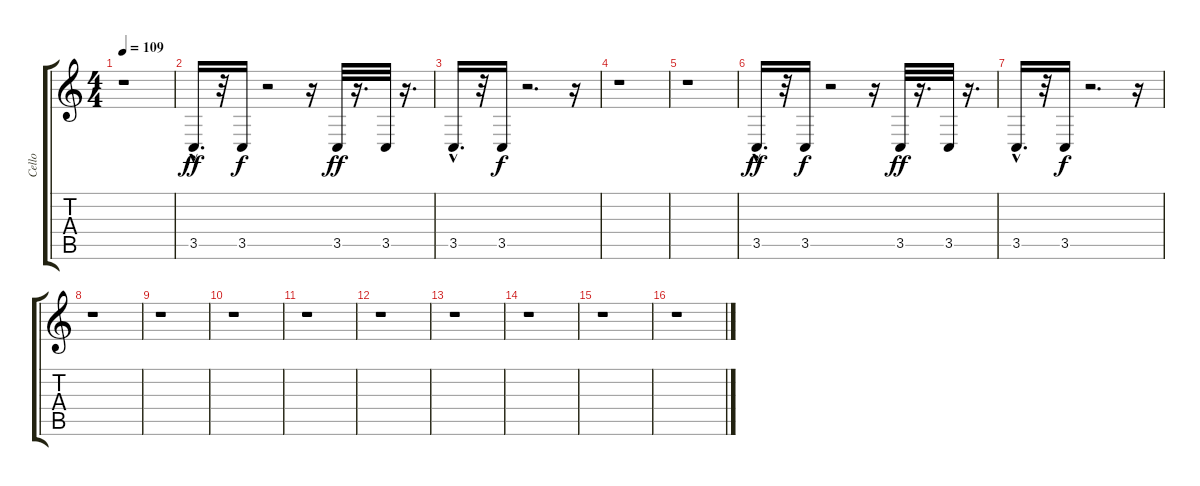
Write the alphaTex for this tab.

\track ("Cello" "Cello") {instrument cello}
\staff {score tabs}
\tuning (E4 B3 G3 D3 A2 E2) {hide}
\ts (4 4)
\tempo 109
\clef g2
\ks c
r.1{dy f} |
3.5{hac}.16{d dy ff} r.32 3.5.16{dy f} r.2 r.16 3.5.32{dy ff} r.16{d} 3.5.32 r.16{d} |
3.5{hac}.16{d} r.32 3.5.16{dy f} r.2{d} r.16 |
r.1 |
r.1 |
3.5{hac}.16{d dy ff} r.32 3.5.16{dy f} r.2 r.16 3.5.32{dy ff} r.16{d} 3.5.32 r.16{d} |
3.5{hac}.16{d} r.32 3.5.16{dy f} r.2{d} r.16 |
r.1 |
r.1 |
r.1 |
r.1 |
r.1 |
r.1 |
r.1 |
r.1 |
r.1
